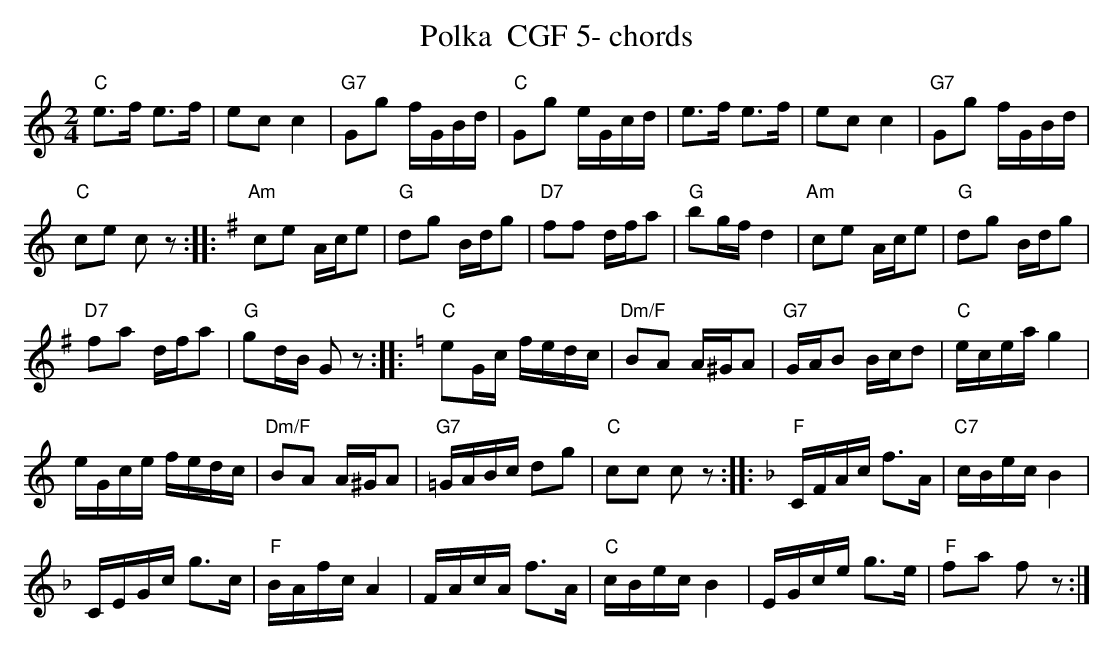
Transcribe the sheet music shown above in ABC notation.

X:1
T:Polka  CGF 5- chords
M:2/4
L:1/16
K:Cmaj%%MIDI gchordon
"C"e3f e3f | e2c2c4 | "G7"G2g2 fGBd | "C"G2g2 eGcd | e3f e3f | e2c2 c4 | "G7"G2g2 fGBd |
"C"c2e2 c2z2:: [K:Gmaj] "Am"c2e2 Ace2 | "G"d2g2 Bdg2 | "D7"f2f2 dfa2 | "G"b2gfd4 | "Am"c2e2 Ace2 | "G"d2g2 Bdg2 |
"D7"f2a2 dfa2 | "G"g2dB G2z2 :: [K:Cmaj] "C"e2Gc fedc | "Dm/F"B2A2 A^GA2 | "G7"GAB2 Bcd2 | "C"eceag4 |
eGce fedc | "Dm/F"B2A2 A^GA2 | "G7"=GABc d2g2 | "C"c2c2 c2z2 :: [K:Fmaj] "F"CFAc f3A | "C7"cBecB4 |
CEGc g3c | "F"BAfcA4 | FAcA f3A | "C"cBecB4 | EGce g3e | "F"f2a2 f2z2 :|
